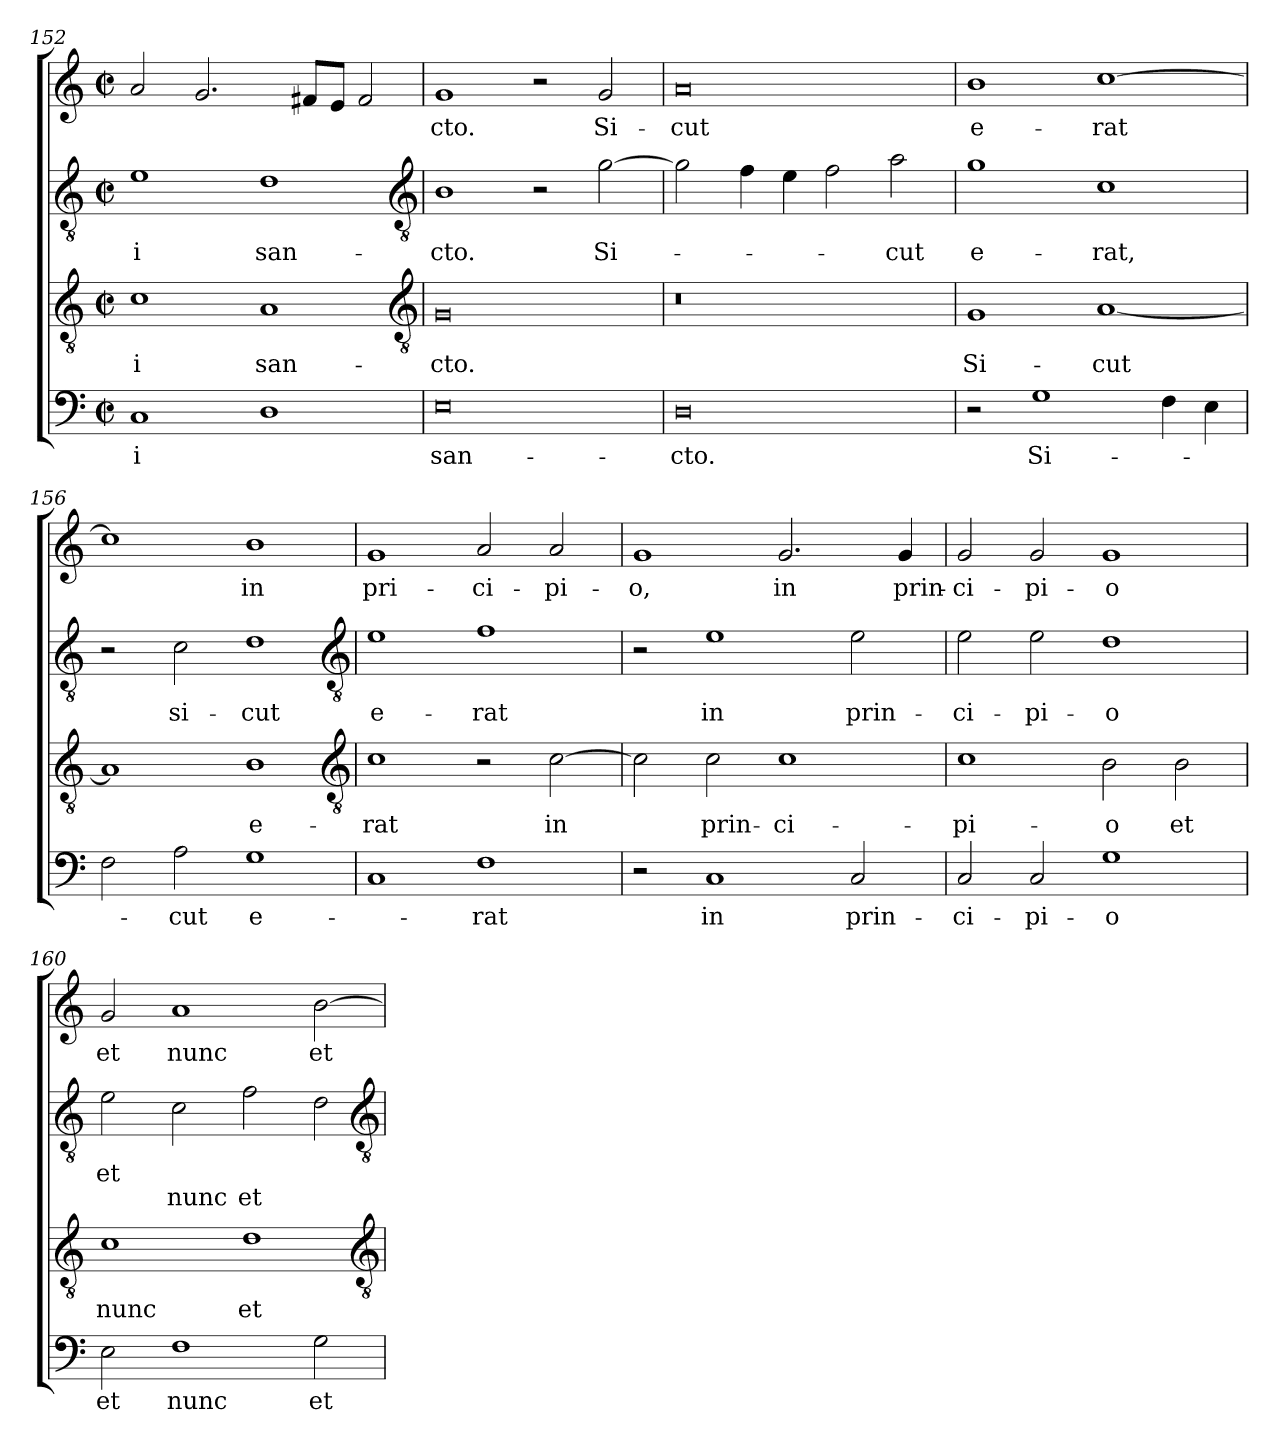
**kern	**text	**kern	**text	**kern	**text	**text	**kern	**text
*part4	*part4	*part3	*part3	*part2	*part2	*part2	*part1	*part1
*staff4	*staff4	*staff3	*staff3	*staff2	*staff2	*staff2	*staff1	*staff1
*clefF4	*	*clefGv2	*	*clefGv2	*	*	*clefG2	*
*M2/2	*	*M2/2	*	*M2/2	*	*	*M2/2	*
*met(c|)	*	*met(c|)	*	*met(c|)	*	*	*met(c|)	*
=152	=152	=152	=152	=152	=152	=152	=152	=152
!	!LO:LY:b	!	!LO:LY:b	!	!LO:LY:b	!	!	!
1C	-i	1c	-i	1e	-i	.	2a	.
.	.	.	.	.	.	.	2.g	.
!	!	!	!LO:LY:b	!	!LO:LY:b	!	!	!
1D	.	1A	san-	1d	san-	.	.	.
.	.	.	.	.	.	.	8f#XL	.
.	.	.	.	.	.	.	8eJ	.
.	.	.	.	.	.	.	2f#	.
*	*	*clefGv2	*	*clefGv2	*	*	*	*
!!LO:LB:g=z
=153	=153	=153	=153	=153	=153	=153	=153	=153
!	!LO:LY:b	!	!LO:LY:b	!	!LO:LY:b	!	!	!LO:LY:b
0E	san-	0G	-cto.	1B	-cto.	.	1g	cto.
.	.	.	.	2r	.	.	2r	.
!	!	!	!	!	!LO:LY:b	!	!	!LO:LY:b
.	.	.	.	[2g	Si-	.	2g	Si-
=154	=154	=154	=154	=154	=154	=154	=154	=154
!	!LO:LY:b	!	!	!	!	!	!	!LO:LY:b
0D	-cto.	0r	.	2g]	.	.	0a	-cut
.	.	.	.	4f	.	.	.	.
.	.	.	.	4e	.	.	.	.
.	.	.	.	2f	.	.	.	.
!	!	!	!	!	!LO:LY:b	!	!	!
.	.	.	.	2a	-cut	.	.	.
=155	=155	=155	=155	=155	=155	=155	=155	=155
!	!	!	!LO:LY:b	!	!LO:LY:b	!	!	!LO:LY:b
2r	.	1G	Si-	1g	e-	.	1b	e-
!	!LO:LY:b	!	!	!	!	!	!	!
1G	Si-	.	.	.	.	.	.	.
!	!	!	!LO:LY:b	!	!LO:LY:b	!	!	!LO:LY:b
.	.	[1A	-cut	1c	-rat,	.	[1cc	-rat
4F	.	.	.	.	.	.	.	.
4E	.	.	.	.	.	.	.	.
=156	=156	=156	=156	=156	=156	=156	=156	=156
2F	.	1A]	.	2r	.	.	1cc]	.
!	!LO:LY:b	!	!	!	!LO:LY:b	!	!	!
2A	-cut	.	.	2c	si-	.	.	.
!	!LO:LY:b	!	!LO:LY:b	!	!LO:LY:b	!	!	!LO:LY:b
1G	e-	1B	e-	1d	-cut	.	1b	in
*	*	*clefGv2	*	*clefGv2	*	*	*	*
!!LO:PB:g=z
=157	=157	=157	=157	=157	=157	=157	=157	=157
!	!	!	!LO:LY:b	!	!LO:LY:b	!	!	!LO:LY:b
1C	.	1c	-rat	1e	e-	.	1g	pri-
!	!LO:LY:b	!	!	!	!LO:LY:b	!	!	!LO:LY:b
1F	-rat	2r	.	1f	-rat	.	2a	-ci-
!	!	!	!LO:LY:b	!	!	!	!	!LO:LY:b
.	.	[2c	in	.	.	.	2a	-pi-
=158	=158	=158	=158	=158	=158	=158	=158	=158
!	!	!	!	!	!	!	!	!LO:LY:b
2r	.	2c]	.	2r	.	.	1g	-o,
!	!LO:LY:b	!	!LO:LY:b	!	!LO:LY:b	!	!	!
1C	in	2c	prin-	1e	in	.	.	.
!	!	!	!LO:LY:b	!	!	!	!	!LO:LY:b
.	.	1c	-ci-	.	.	.	2.g	in
!	!LO:LY:b	!	!	!	!LO:LY:b	!	!	!
2C	prin-	.	.	2e	prin-	.	.	.
!	!	!	!	!	!	!	!	!LO:LY:b
.	.	.	.	.	.	.	4g	prin-
=159	=159	=159	=159	=159	=159	=159	=159	=159
!	!LO:LY:b	!	!LO:LY:b	!	!LO:LY:b	!	!	!LO:LY:b
2C	-ci-	1c	-pi-	2e	-ci-	.	2g	-ci-
!	!LO:LY:b	!	!	!	!LO:LY:b	!	!	!LO:LY:b
2C	-pi-	.	.	2e	-pi-	.	2g	-pi-
!	!LO:LY:b	!	!LO:LY:b	!	!LO:LY:b	!	!	!LO:LY:b
1G	-o	2B	-o	1d	-o	.	1g	-o
!	!	!	!LO:LY:b	!	!	!	!	!
.	.	2B	et	.	.	.	.	.
=160	=160	=160	=160	=160	=160	=160	=160	=160
!	!LO:LY:b	!	!LO:LY:b	!	!LO:LY:b	!	!	!LO:LY:b
2E	et	1c	nunc	2e	et	.	2g	et
!	!LO:LY:b	!	!	!	!	!LO:LY:b	!	!LO:LY:b
1F	nunc	.	.	2c	.	nunc	1a	nunc
!	!	!	!LO:LY:b	!	!	!LO:LY:b	!	!
.	.	1d	et	2f	.	et	.	.
!	!LO:LY:b	!	!	!	!	!	!	!LO:LY:b
2G	et	.	.	2d	.	.	[2b	et
*	*	*clefGv2	*	*clefGv2	*	*	*	*
=	=	=	=	=	=	=	=	=
*-	*-	*-	*-	*-	*-	*-	*-	*-
